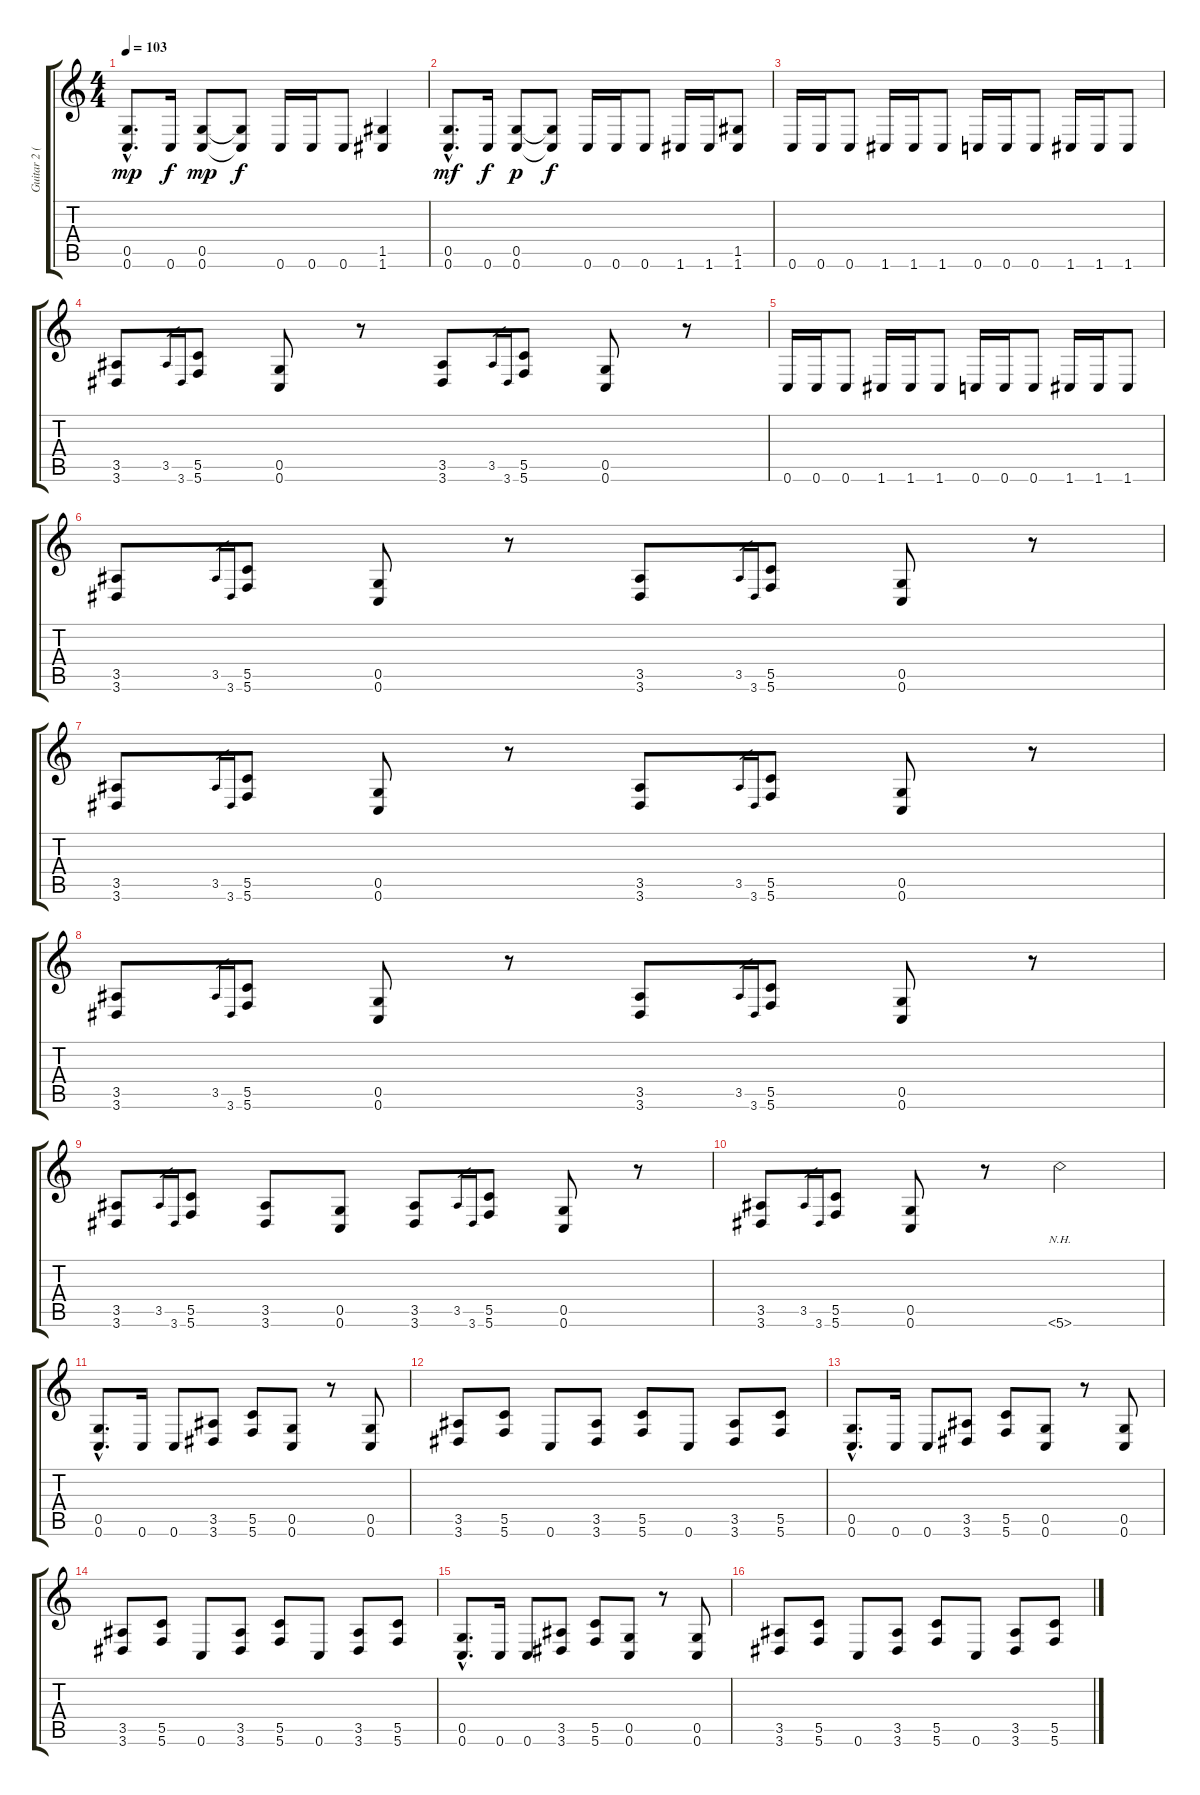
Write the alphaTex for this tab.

\track ("Guitar 2 (James)" "Guitar 2 (") {instrument overdrivenguitar}
\staff {score tabs}
\tuning (D4 A3 F3 C3 G2 C2) {hide}
\ts (4 4)
\tempo 103
\clef g2
\ks c
(0.5{hac} 0.6{hac}).8{d dy mp} 0.6.16{dy f} (0.5 0.6).8{dy mp} (0.5{t} 0.6{t}).8{dy f} 0.6.16 0.6.16 0.6.8 (1.5 1.6).4 |
(0.5{hac} 0.6{hac}).8{d dy mf} 0.6.16{dy f} (0.5 0.6).8{dy p} (0.5{t} 0.6{t}).8{dy f} 0.6.16 0.6.16 0.6.8 1.6.16 1.6.16 (1.5 1.6).8 |
0.6.16 0.6.16 0.6.8 1.6.16 1.6.16 1.6.8 0.6.16 0.6.16 0.6.8 1.6.16 1.6.16 1.6.8 |
(3.5 3.6).8{volume 16} 3.5.16{gr} 3.6.16{gr} (5.5 5.6).8 (0.5 0.6).8 r.8 (3.5 3.6).8 3.5.16{gr} 3.6.16{gr} (5.5 5.6).8 (0.5 0.6).8 r.8 |
0.6.16 0.6.16 0.6.8 1.6.16 1.6.16 1.6.8 0.6.16 0.6.16 0.6.8 1.6.16 1.6.16 1.6.8 |
(3.5 3.6).8 3.5.16{gr} 3.6.16{gr} (5.5 5.6).8 (0.5 0.6).8 r.8 (3.5 3.6).8 3.5.16{gr} 3.6.16{gr} (5.5 5.6).8 (0.5 0.6).8 r.8 |
(3.5 3.6).8 3.5.16{gr} 3.6.16{gr} (5.5 5.6).8 (0.5 0.6).8 r.8 (3.5 3.6).8 3.5.16{gr} 3.6.16{gr} (5.5 5.6).8 (0.5 0.6).8 r.8 |
(3.5 3.6).8 3.5.16{gr} 3.6.16{gr} (5.5 5.6).8 (0.5 0.6).8 r.8 (3.5 3.6).8 3.5.16{gr} 3.6.16{gr} (5.5 5.6).8 (0.5 0.6).8 r.8 |
(3.5 3.6).8 3.5.16{gr} 3.6.16{gr} (5.5 5.6).8 (3.5 3.6).8 (0.5 0.6).8 (3.5 3.6).8 3.5.16{gr} 3.6.16{gr} (5.5 5.6).8 (0.5 0.6).8 r.8 |
(3.5 3.6).8 3.5.16{gr} 3.6.16{gr} (5.5 5.6).8 (0.5 0.6).8 r.8{volume 0} 5.6{nh}.2{volume 16} |
(0.5{hac} 0.6{hac}).8{d} 0.6.16 0.6.8 (3.5 3.6).8 (5.5 5.6).8 (0.5 0.6).8 r.8 (0.5 0.6).8 |
(3.5 3.6).8 (5.5 5.6).8 0.6.8 (3.5 3.6).8 (5.5 5.6).8 0.6.8 (3.5 3.6).8 (5.5 5.6).8 |
(0.5{hac} 0.6{hac}).8{d} 0.6.16 0.6.8 (3.5 3.6).8 (5.5 5.6).8 (0.5 0.6).8 r.8 (0.5 0.6).8 |
(3.5 3.6).8 (5.5 5.6).8 0.6.8 (3.5 3.6).8 (5.5 5.6).8 0.6.8 (3.5 3.6).8 (5.5 5.6).8 |
(0.5{hac} 0.6{hac}).8{d} 0.6.16 0.6.8 (3.5 3.6).8 (5.5 5.6).8 (0.5 0.6).8 r.8 (0.5 0.6).8 |
(3.5 3.6).8 (5.5 5.6).8 0.6.8 (3.5 3.6).8 (5.5 5.6).8 0.6.8 (3.5 3.6).8 (5.5 5.6).8
